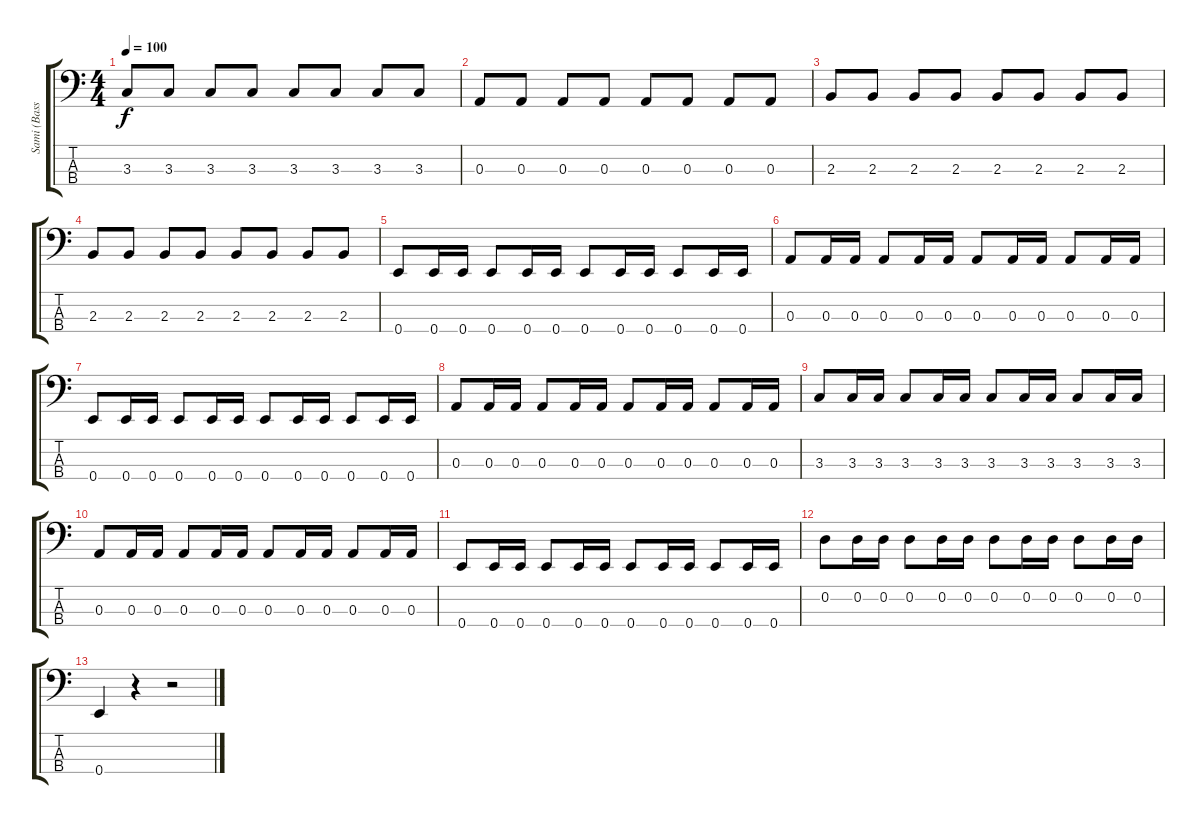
\track ("Sami (Bass)" "Sami (Bass") {instrument electricbassfinger}
\staff {score tabs}
\tuning (G2 D2 A1 E1) {hide}
\ts (4 4)
\tempo 100
\clef f4
\ks c
3.3.8{dy f} 3.3.8 3.3.8 3.3.8 3.3.8 3.3.8 3.3.8 3.3.8 |
0.3.8 0.3.8 0.3.8 0.3.8 0.3.8 0.3.8 0.3.8 0.3.8 |
2.3.8 2.3.8 2.3.8 2.3.8 2.3.8 2.3.8 2.3.8 2.3.8 |
2.3.8 2.3.8 2.3.8 2.3.8 2.3.8 2.3.8 2.3.8 2.3.8 |
0.4.8 0.4.16 0.4.16 0.4.8 0.4.16 0.4.16 0.4.8 0.4.16 0.4.16 0.4.8 0.4.16 0.4.16 |
0.3.8 0.3.16 0.3.16 0.3.8 0.3.16 0.3.16 0.3.8 0.3.16 0.3.16 0.3.8 0.3.16 0.3.16 |
0.4.8 0.4.16 0.4.16 0.4.8 0.4.16 0.4.16 0.4.8 0.4.16 0.4.16 0.4.8 0.4.16 0.4.16 |
0.3.8 0.3.16 0.3.16 0.3.8 0.3.16 0.3.16 0.3.8 0.3.16 0.3.16 0.3.8 0.3.16 0.3.16 |
3.3.8 3.3.16 3.3.16 3.3.8 3.3.16 3.3.16 3.3.8 3.3.16 3.3.16 3.3.8 3.3.16 3.3.16 |
0.3.8 0.3.16 0.3.16 0.3.8 0.3.16 0.3.16 0.3.8 0.3.16 0.3.16 0.3.8 0.3.16 0.3.16 |
0.4.8 0.4.16 0.4.16 0.4.8 0.4.16 0.4.16 0.4.8 0.4.16 0.4.16 0.4.8 0.4.16 0.4.16 |
0.2.8 0.2.16 0.2.16 0.2.8 0.2.16 0.2.16 0.2.8 0.2.16 0.2.16 0.2.8 0.2.16 0.2.16 |
0.4.4 r.4 r.2
